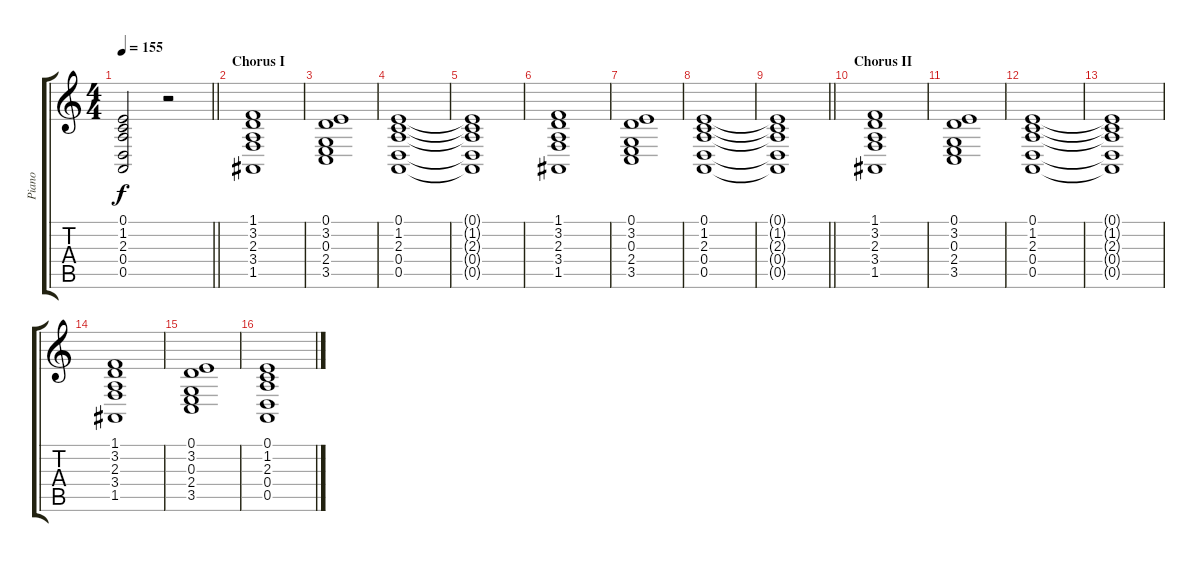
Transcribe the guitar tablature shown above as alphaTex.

\track ("Piano" "Piano") {instrument acousticgrandpiano}
\staff {score tabs}
\tuning (E4 B3 G3 D3 A2 E2) {hide}
\ts (4 4)
\tempo 155
\clef g2
\barLineRight lightlight
\ks c
(0.1{t} 1.2{t} 2.3{t} 0.4{t} 0.5{t}).2{dy f} r.2 |
\section ("" "Chorus I")
(1.1 3.2 2.3 3.4 1.5).1 |
(0.1 3.2 0.3 2.4 3.5).1 |
(0.1 1.2 2.3 0.4 0.5).1 |
(0.1{t} 1.2{t} 2.3{t} 0.4{t} 0.5{t}).1 |
(1.1 3.2 2.3 3.4 1.5).1 |
(0.1 3.2 0.3 2.4 3.5).1 |
(0.1 1.2 2.3 0.4 0.5).1 |
\barLineRight lightlight
(0.1{t} 1.2{t} 2.3{t} 0.4{t} 0.5{t}).1 |
\section ("" "Chorus II")
(1.1 3.2 2.3 3.4 1.5).1 |
(0.1 3.2 0.3 2.4 3.5).1 |
(0.1 1.2 2.3 0.4 0.5).1 |
(0.1{t} 1.2{t} 2.3{t} 0.4{t} 0.5{t}).1 |
(1.1 3.2 2.3 3.4 1.5).1 |
(0.1 3.2 0.3 2.4 3.5).1 |
(0.1 1.2 2.3 0.4 0.5).1
